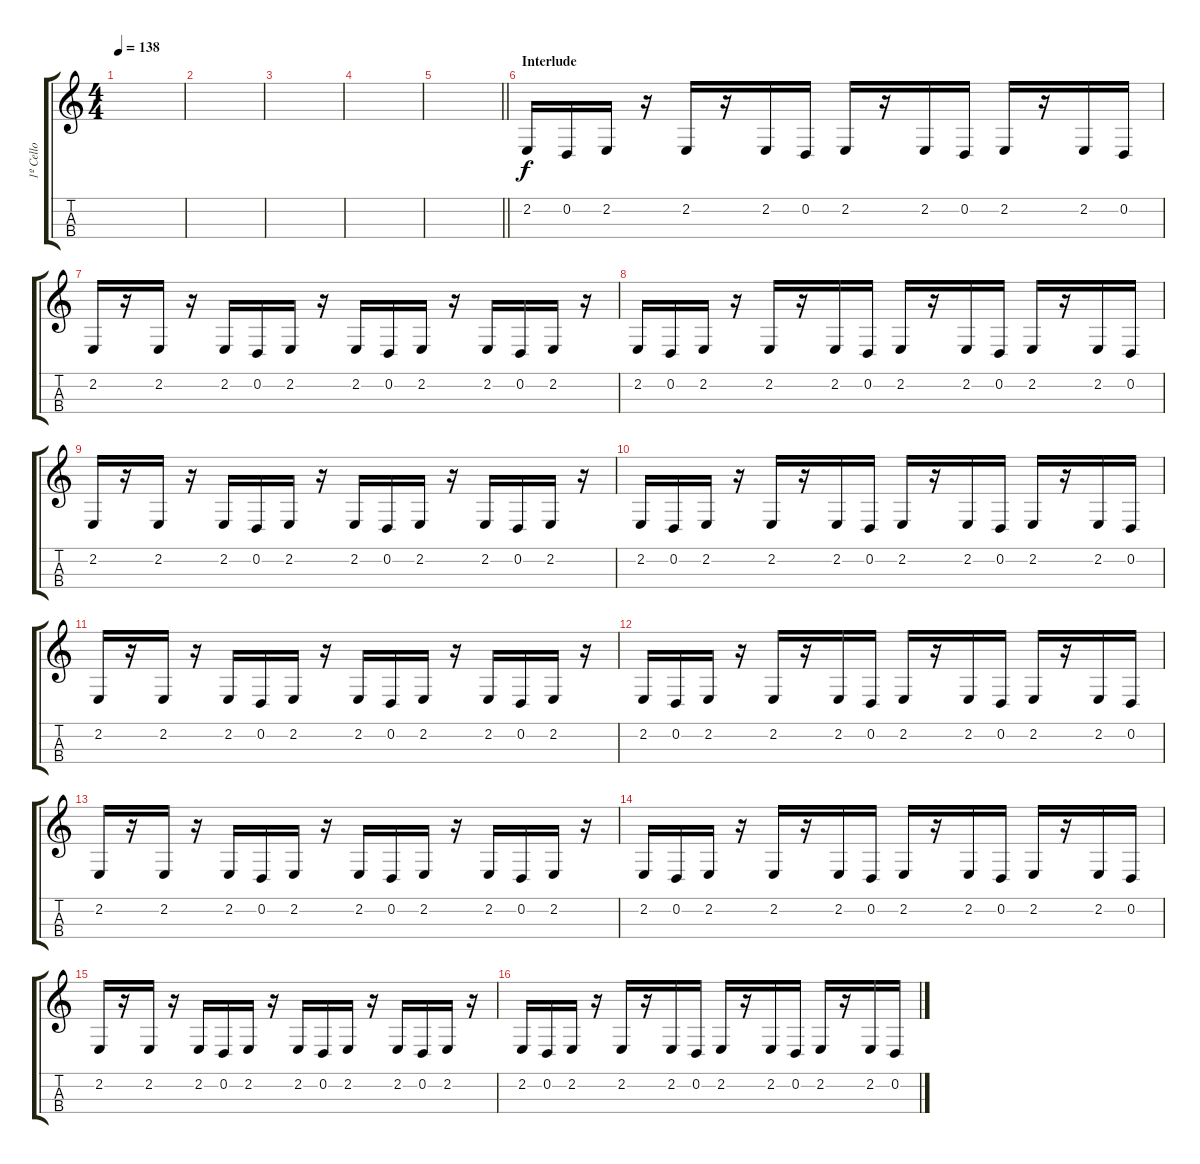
\track ("1º Cello" "1º Cello") {instrument cello}
\staff {score tabs}
\tuning (A3 D3 G2 C2) {hide}
\ts (4 4)
\tempo 138
\clef g2
\ks c
|
|
|
|
\barLineRight lightlight
|
\section ("" "Interlude")
2.2.16 0.2.16 2.2.16 r.16 2.2.16 r.16 2.2.16 0.2.16 2.2.16 r.16 2.2.16 0.2.16 2.2.16 r.16 2.2.16 0.2.16 |
2.2.16 r.16 2.2.16 r.16 2.2.16 0.2.16 2.2.16 r.16 2.2.16 0.2.16 2.2.16 r.16 2.2.16 0.2.16 2.2.16 r.16 |
2.2.16 0.2.16 2.2.16 r.16 2.2.16 r.16 2.2.16 0.2.16 2.2.16 r.16 2.2.16 0.2.16 2.2.16 r.16 2.2.16 0.2.16 |
2.2.16 r.16 2.2.16 r.16 2.2.16 0.2.16 2.2.16 r.16 2.2.16 0.2.16 2.2.16 r.16 2.2.16 0.2.16 2.2.16 r.16 |
2.2.16 0.2.16 2.2.16 r.16 2.2.16 r.16 2.2.16 0.2.16 2.2.16 r.16 2.2.16 0.2.16 2.2.16 r.16 2.2.16 0.2.16 |
2.2.16 r.16 2.2.16 r.16 2.2.16 0.2.16 2.2.16 r.16 2.2.16 0.2.16 2.2.16 r.16 2.2.16 0.2.16 2.2.16 r.16 |
2.2.16 0.2.16 2.2.16 r.16 2.2.16 r.16 2.2.16 0.2.16 2.2.16 r.16 2.2.16 0.2.16 2.2.16 r.16 2.2.16 0.2.16 |
2.2.16 r.16 2.2.16 r.16 2.2.16 0.2.16 2.2.16 r.16 2.2.16 0.2.16 2.2.16 r.16 2.2.16 0.2.16 2.2.16 r.16 |
2.2.16 0.2.16 2.2.16 r.16 2.2.16 r.16 2.2.16 0.2.16 2.2.16 r.16 2.2.16 0.2.16 2.2.16 r.16 2.2.16 0.2.16 |
2.2.16 r.16 2.2.16 r.16 2.2.16 0.2.16 2.2.16 r.16 2.2.16 0.2.16 2.2.16 r.16 2.2.16 0.2.16 2.2.16 r.16 |
2.2.16 0.2.16 2.2.16 r.16 2.2.16 r.16 2.2.16 0.2.16 2.2.16 r.16 2.2.16 0.2.16 2.2.16 r.16 2.2.16 0.2.16
